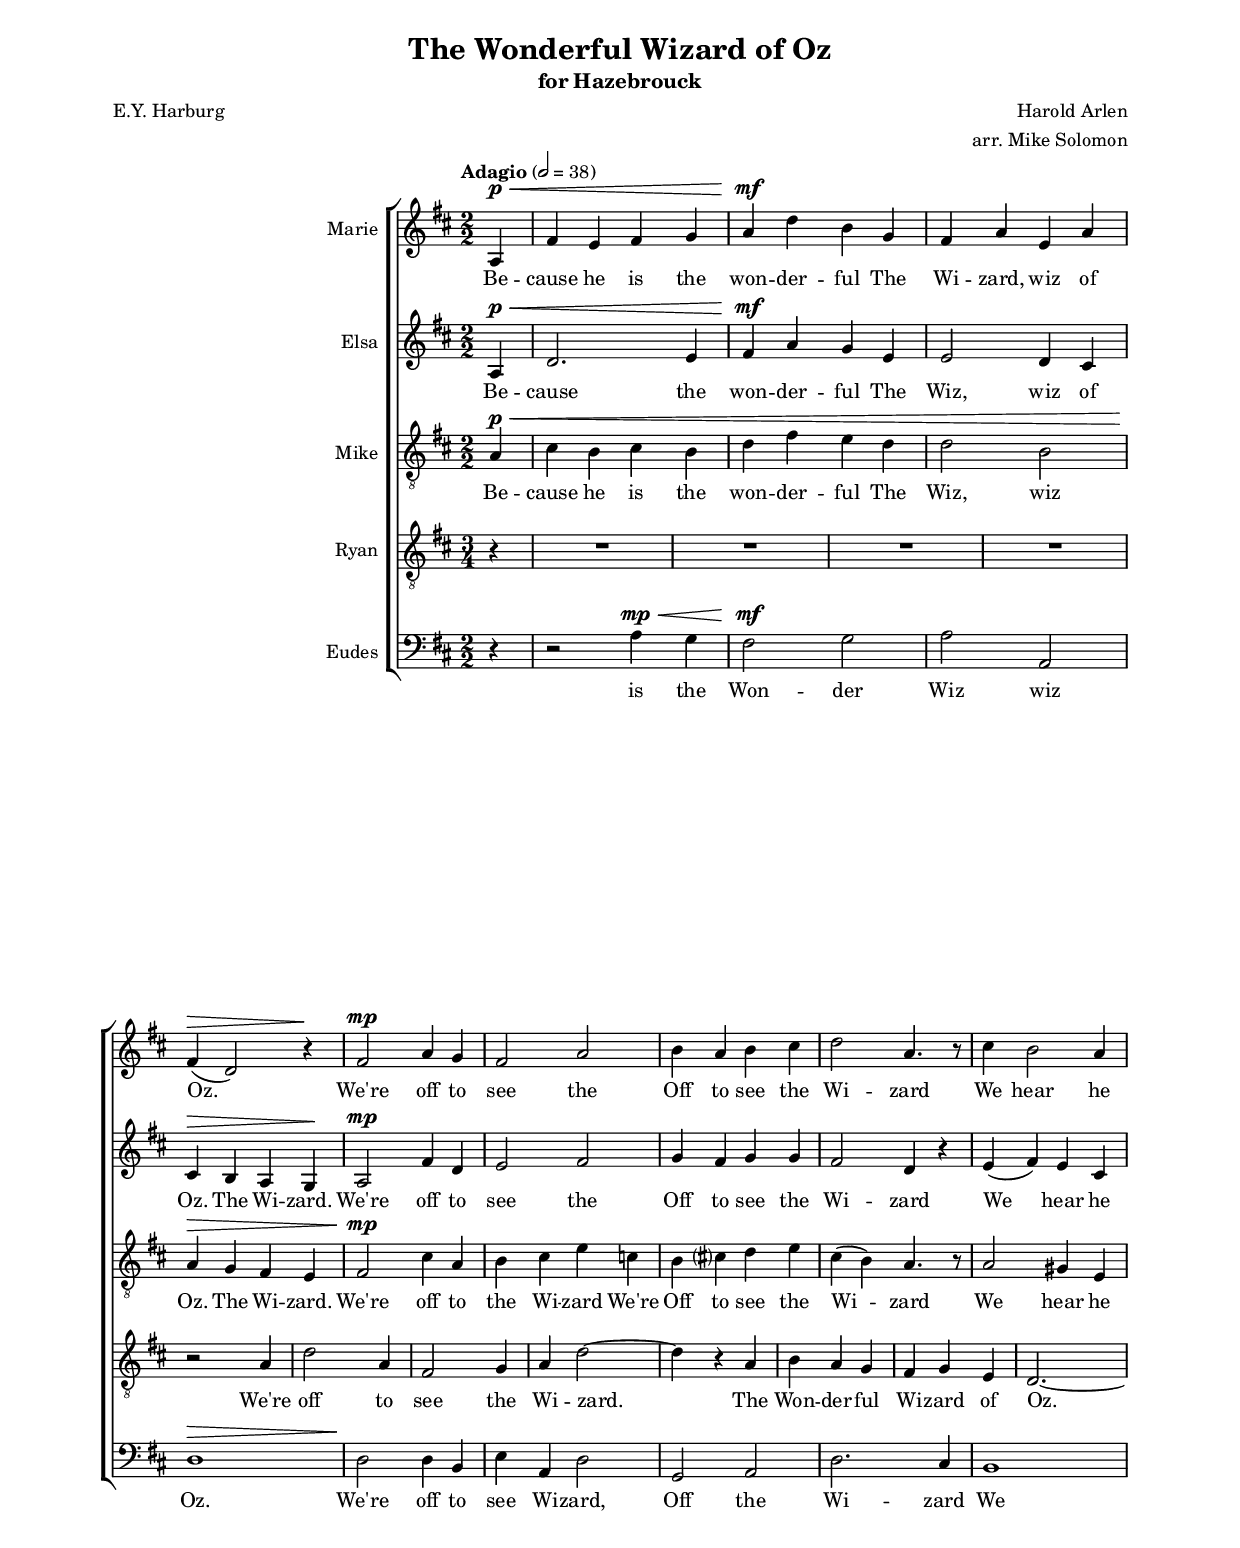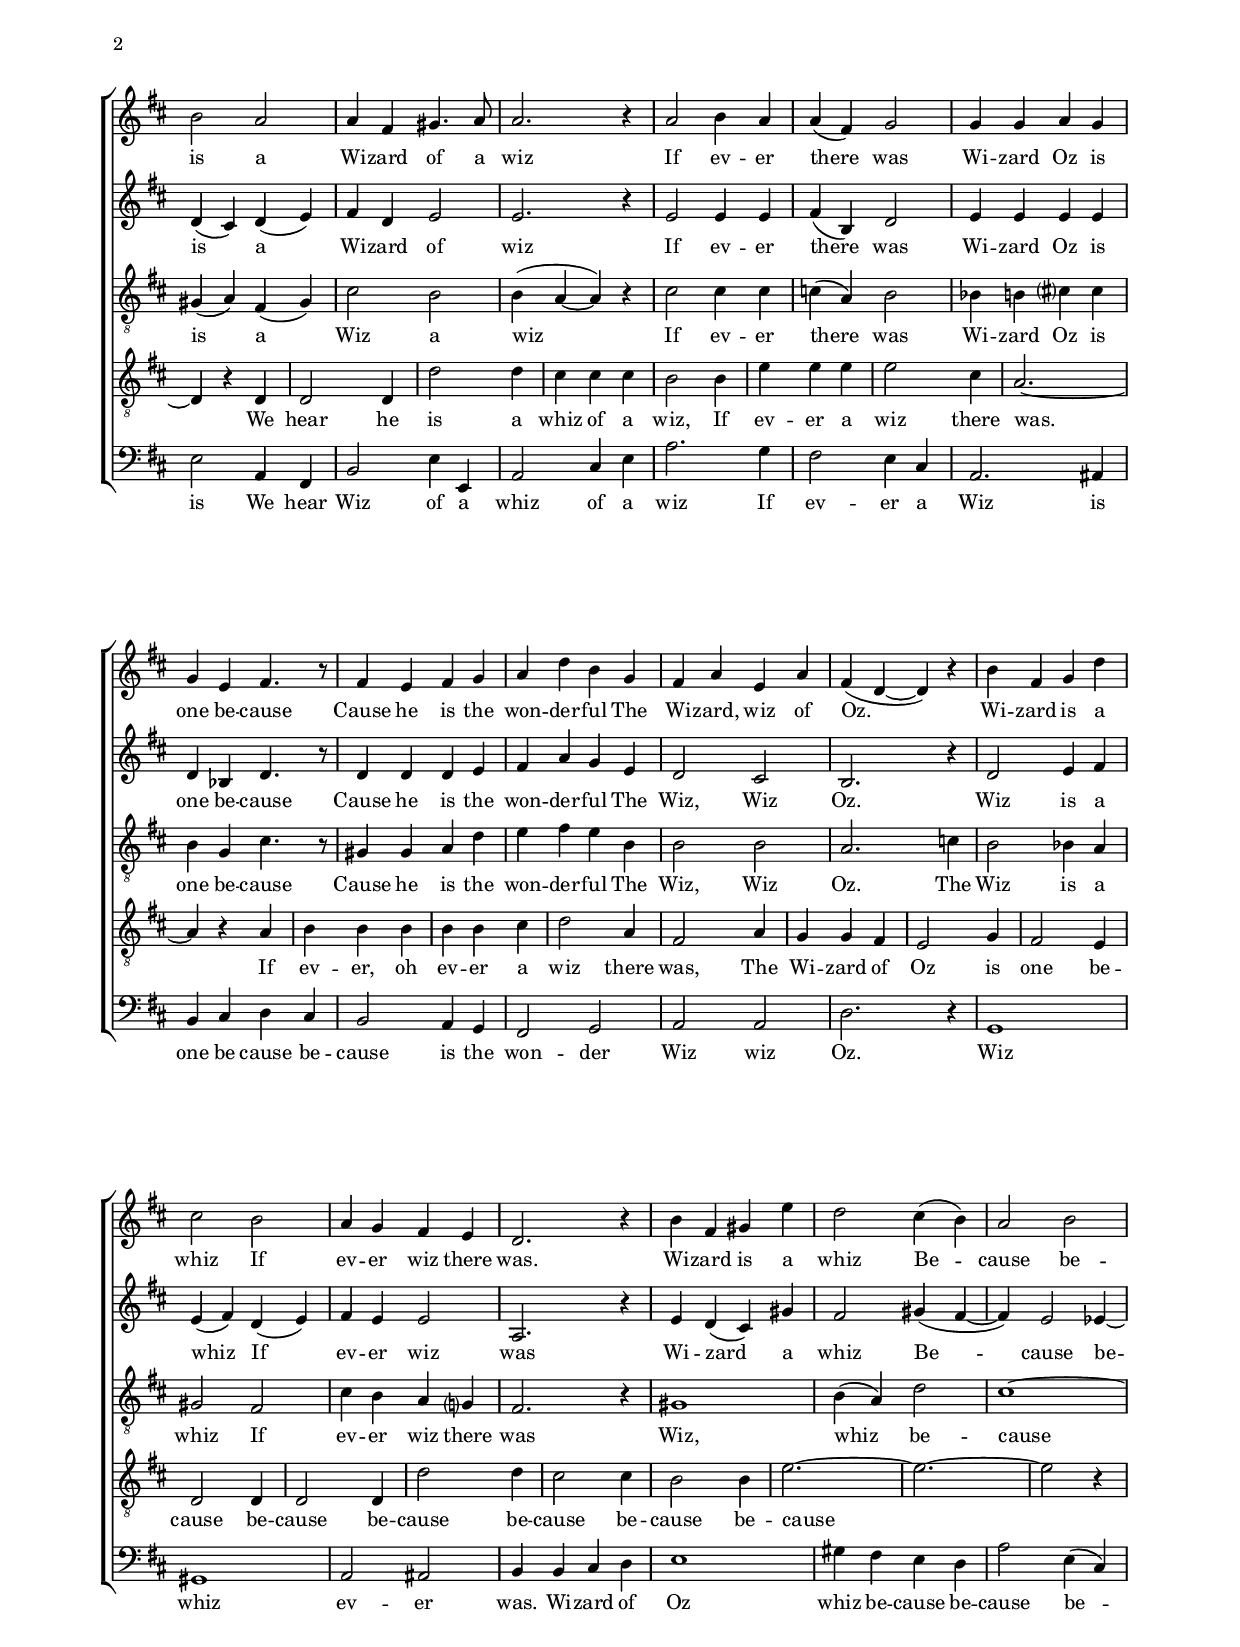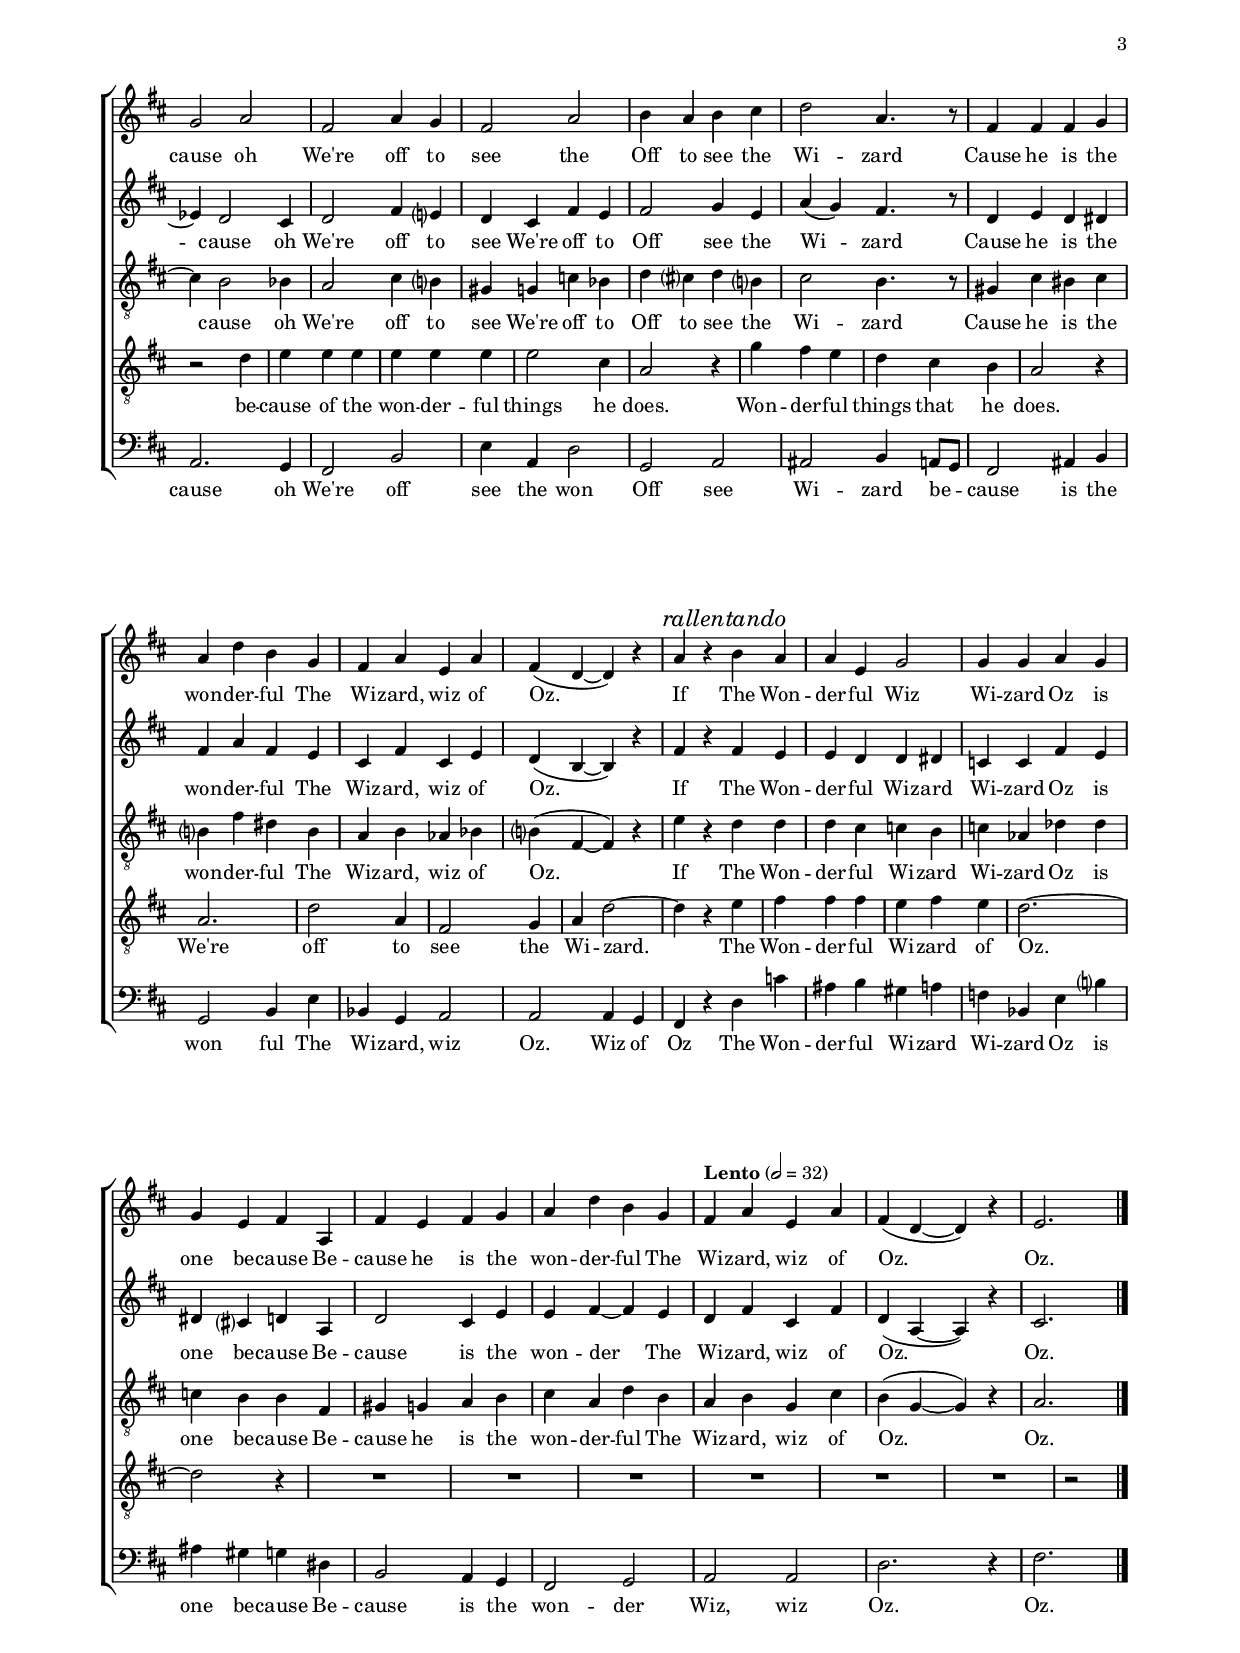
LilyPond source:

%TRANSPOSE TO D, KEEP IN SOPRANO!!!
\version "2.17.0"
\include "defs-devel.ly"
%{
    \new Staff \with { alignAboveContext = #"tenorstaff" }
     \relative c' {
      \key d \major
      R1 |
      r2 fis4 g |
      a fis d e |
      fis d fis e |
      fis d b cis |
      d b2 d4 |
      a a a a |
      a1 |
      r2 d ~ |
      d4 cis2. |
      b2 b'4 a
      g fis e d |
      cis cis cis' b |
      a g fis e |
      d d d d |
      d1 |
    }
  We're off to see the Wi -- zard.
  The Won -- der -- ful Wi -- zard of Oz.
  We hear he is a whiz of a wiz,
  If ev -- er a wiz there was.
  If ev -- er, oh ev -- er a wiz there was,
  The Wi -- zard of Oz is one be -- cause
  be -- cause be -- cause be -- cause be -- cause be -- cause
  be -- cause of the won -- der -- ful things he does.
  Won -- der -- ful things that he does.
  We're off to see the Wi -- zard.
  The Won -- der -- ful Wi -- zard of Oz.

%}
\paper {
  footnote-separator-markup = \markup { \column { " "\override #`(span-factor . 1/5) { \draw-hline } }}
  footnote-padding = 5\mm
  top-system-spacing = #'((basic-distance . 1) (minimum-distance . 0) (padding . 1) (stretchability . 40))
  bottom-system-spacing = #'((basic-distance . 1) (minimum-distance . 0) (padding . 1) (stretchability . 50))
  ragged-right = ##f
  left-margin = 0.75\in
  right-margin = 0.75\in
  top-margin = 0.5\in
  bottom-margin = 0.6\in
  ragged-last-bottom = ##f
  %max-systems-per-page = #2
  indent = 1.9\in
}

#(ly:set-option 'point-and-click #f)

MyRed = \Red
MyBlack = \Black
myred = \once \override NoteHead.color = #red
myblack = \revert NoteHead.color
%MyRed = \revert NoteHead.color
%MyBlack = \revert NoteHead.color
%myred = \revert NoteHead.color
%myblack = \revert NoteHead.color

agogic = #(make-articulation "downbow")

\header {
  title = "The Wonderful Wizard of Oz" %(1)"
  subtitle = \markup { for Hazebrouck }
  composer = "Harold Arlen"
  poet = "E.Y. Harburg"
  arranger = "arr. Mike Solomon"
}

nothing = {}

marks = {
  \tempo "Adagio" 2=38
  s4
  \repeat unfold 36 { s1 | }
  \once \override Score.RehearsalMark.self-alignment-X = #LEFT
  \mark \markup \italic "rallentando"
  \unfoldChange #72 #64 #48 |
  \tempo Lento 2=32
  \repeat unfold 2 { s1 } 
  s2.
}

prefatoryMatter = {
  \key d \major
  #(set-accidental-style 'modern-cautionary)
  \partial 4
}


glock = \relative c'' {
  \prefatoryMatter
  \repeat unfold 20 { r4 a r e r fis r d | }
  r4 a' r e R1 |
  \relative c'' \repeat unfold 3 { r4 a r e r fis r d | }
  R1\fermataMarkup |
}

soprano = \relative c' { \autoBeamOff
  \prefatoryMatter
  \time 2/2
  %R1*3 | r2.
  a4\p\< |
  fis' e fis g |
  a\mf d b g |
  fis a e a |
  fis\> ( d2 ) r4\! |
  fis2\mp a4 g |
  fis2 a |
  b4 a b cis |
  d2 a4. r8 |
  cis4 b2 a4 |
  b2 a |
  a4 fis gis4. a8 |
  a2. r4 |
  a2 b4 a |
  a ( fis )  g2 |
  g4 g a g |
  g e fis4. r8 |
  fis4 e fis g |
  a d b g |
  fis a e a |
  fis4 ( d ~ d ) r4 |
  b'4 fis g d' |
  cis2 b |
  a4 g fis e |
  d2. r4 |
  b' fis gis e' |
  d2 cis4 ( b ) |
  a2 b |
  g2 a |
  fis2 a4 g |
  fis2 a |
  b4 a b cis |
  d2 a4. r8 |
  fis4 fis fis g |
  a d b g |
  fis a e a |
  fis ( d4 ~ d4 ) r |
  a' r b4 a |
  a e g2 |
  g4 g a g |
  g e fis a, |
  fis'4 e fis g |
  a d b g |
  fis a e a |
  fis4 ( d ~ d ) r4 |
  e2. \bar "|."
}

sopranoWords = \lyricmode {
  Be -- cause he is the won -- der -- ful
  The Wi -- zard, wiz of Oz.
  We're off to see the
  Off to see the Wi -- zard
  We hear he is a
  Wi -- zard of a wiz
  If ev -- er there was
  Wi -- zard Oz is one be -- cause
  Cause he is the won -- der -- ful
  The Wi -- zard, wiz of Oz.
  Wi -- zard is a whiz
  If ev -- er wiz there was.
  Wi -- zard is a whiz
  Be -- cause be -- cause oh
  We're off to see the
  Off to see the Wi -- zard
  Cause he is the won -- der -- ful
  The Wi -- zard, wiz of Oz.
  If %ev -- er there was
    The Won -- der -- ful Wiz
  Wi -- zard Oz is one be -- cause
  Be -- cause he is the won -- der -- ful
  The Wi -- zard, wiz of Oz.
  Oz.
}

mezzo = \relative c' { \autoBeamOff
  \prefatoryMatter
  %R1*3 | r2.
  \time 2/2
  a4\p\< |
  d2. e4 |
  fis4\mf a g e |
  e2 d4 cis |
  cis\> b a g4\! |
  a2\mp fis'4 d |
  e2 fis |
  g4 fis g g |
  fis2 d4 r |
  e4 ( fis ) e4 cis |
  d4 ( cis ) d ( e ) |
  fis4 d e2 |
  e2. r4 |
  e2 e4 e |
  fis4 ( b, ) d2 |
  e4 e e e |
  d bes d4. r8 |
  d4 d d e |
  fis a g e |
  d2 cis2 |
  b2. r4 |
  d2 e4 fis |
  e4 ( fis ) d ( e ) |
  fis4 e4 e2 |
  a,2. r4 |
  e'4 d ( cis ) gis' |
  fis2 gis4 ( fis ~  |
  fis4 ) e2 ees4 ~ |
  ees4 d2 cis4 |
  d2 fis4 e |
  d4 cis fis4 e |
  fis2 g4 e |
  a4 ( g ) fis4. r8 |
  d4 e d dis |
  fis a fis e |
  cis4 fis cis4 e |
  d ( b4 ~ b ) r |
  fis'4 r fis4 e |
  e d4 d4 dis |
  c4 c fis e |
  dis cis d a |
  d2 cis4 e |
  e fis ~ fis e |
  d fis cis fis |
  d ( a ~ a ) r4 |
  cis2. \bar "|."
}

mezzoWords = \lyricmode {
  Be -- cause the won -- der -- ful
  The Wiz, wiz of Oz.
  The Wi -- zard.
  We're off to see the
  Off to see the Wi -- zard
  We hear he is a
  Wi -- zard of wiz
  If ev -- er there was
  Wi -- zard Oz is one be -- cause
  Cause he is the won -- der -- ful
  The Wiz, Wiz Oz.
  Wiz is a
  whiz
  If ev -- er wiz
  was
  Wi -- zard a whiz
  Be -- cause be -- cause
  oh
  We're off to see
  We're off to
  Off see the Wi -- zard
  Cause he is the won -- der -- ful
  The Wiz -- ard, wiz of Oz.
  If
    %ev -- er there was
    The Won -- der -- ful Wiz -- ard
  Wi -- zard Oz is one be -- cause
  Be -- cause  is the won -- der
  The Wi -- zard, wiz of Oz.
  Oz.
}

alto = \relative c' { \autoBeamOff
  \prefatoryMatter
  %R1*3 | r2.
  \time 2/2
  \clef "treble_8"
  a4\p\< |
  cis4 b cis b |
  d fis e d |
  d2 b |
  a4\> g fis e4 |
  fis2\mp cis'4 a |
  b4 cis e c |
  b cis d e |
  cis4 ( b ) a4. r8 |
  a2 gis4 e |
  gis4 ( a ) fis ( gis ) |
  cis2 b2 |
  b4 ( a ~ a ) r |
  cis2 cis4 cis |
  c ( a ) b2 |
  bes4 b cis cis |
  b4 g4 cis4. r8 |
  gis4 gis a d |
  e4 fis e b |
  b2 b |
  a2. c4 |
  b2 bes4 a |
  gis2 fis |
  cis'4 b a g |
  fis2. r4 |
  gis1 |
  b4 ( a ) d2 |
  cis1 ~ |
  cis4 b2 bes4 |
  a2 cis4 b |
  gis4 g c bes |
  d4 cis d b |
  cis2 b4. r8 |
  gis4 cis bis4 cis |
  b fis' dis b |
  a4 b aes bes |
  b4 ( fis4 ~ fis ) r |
  e'4 r d4 d |
  d cis c b |
  c4 aes des des |
  c b b fis |
  gis g a b |
  cis a d b |
  a4 b g cis |
  b ( g4 ~ g ) r4 |
  a2. \bar "|."
}

altoWords = \lyricmode {
  Be -- cause he is the won -- der -- ful
  The Wiz, wiz Oz.
  The Wi -- zard.
  We're off to the Wi -- zard
  We're
  Off to see the Wi -- zard
  We hear he is a
  Wiz a wiz
  If ev -- er there was
  Wi -- zard Oz is one be -- cause
  Cause he is the won -- der -- ful
  The Wiz, Wiz Oz.
  The Wiz is a
  whiz If
  ev -- er wiz there
  was
  Wiz, whiz be -- cause
  cause oh
  We're off to see
  We're off to
  Off to see the Wi -- zard
  Cause he is the won -- der -- ful
  The Wiz -- ard, wiz of Oz.
  If %ev -- er there was
    The Won -- der -- ful Wi -- zard
  Wi -- zard Oz is one be -- cause
  Be -- cause he is the won -- der -- ful
  The Wiz -- ard, wiz of Oz.
  Oz.
}

tenor = \relative c' {
  \autoBeamOff
  \time 2/2
  \clef "treble_8"
  \prefatoryMatter
  %R1*3 | r2.
  r4 |
  R1 | R1 | R1 |
  r2 a4 d ~ |
  d a fis2 |
  g4 a d2 ~ |
  d2 a4 b |
  a g fis g |
  e d2. ~ |
  d4 r4 d d ~ |
  d d d'2 |
  d4 cis cis cis |
  b2 b4 e |
  e e e2 |
  cis4 a2. ~ |
  a4 r a b |
  b b b b |
  cis d2 a4 |
  fis2 a4 g |
  g fis e2 |
  g4 fis2 e4 |
  d2 d4 d ~ |
  d d d'2 |
  d4 cis2 cis4 |
  b2 b4 e ~ |
  e1 ~ |
  e2. r4 |
  r2 d4 e |
  e e e e |
  e e2 cis4 |
  a2. g'4 |
  fis e d cis |
  b a2. |
  a2. d4 ~ |
  d a fis2 |
  g4 a d2 ~ |
  d4 r e fis |
  fis fis e fis |
  e d2. ~ |
  d2 r2 |
  R1*4 | r2. \bar "|." 
}

tenorExperimental = {
  \autoBeamOff
  \time 2/2
  \clef "treble_8"
  \prefatoryMatter
  %R1*3 | r2.
  \time 3/4 
  r4 |
  R2. R2. R2. R2. |
\transpose a e \relative c' {  r2
  d4
  g2 d4
  b2 c4
  d4 g2 ~ g4 r d4
  e4 d c
  b c a
  g2. ~ g4 r4 g4
  g2 g4
  g'2 g4
  fis4 fis fis
  e2 e4
  a4 a a
  a2 fis4
  d2. ~ d4 r4 d
  e e e
  e e fis
  g2 d4
  b2 d4
  c4 c b
  a2 c4
  b2 a4
  g2 g4
  g2 g4
  g'2 g4
  fis2 fis4
  e2 e4
  a2. ~ a2. ~ a2 r4 r2 g4
  a4 a a
  a a a
  a2 fis4
  d2 r4
  c'4 b a
  g fis e
  d2 r4
  d2.
  g2 d4
  b2 c4
  d4 g2 ~ g4 r a4
  b b b
  a b a
  g2. ~
  g2 r4
  R2.*6 | r2 \bar "|."
}
}

tenorWords = \lyricmode {
  We're off to see the Wi -- zard.
  The Won -- der -- ful Wi -- zard of Oz.
  We hear he is a whiz of a wiz,
  If ev -- er a wiz there was.
  If ev -- er, oh ev -- er a wiz there was,
  The Wi -- zard of Oz is one be -- cause
  be -- cause be -- cause be -- cause be -- cause be -- cause
  be -- cause of the won -- der -- ful things he does.
  Won -- der -- ful things that he does.
  We're off to see the Wi -- zard.
  The Won -- der -- ful Wi -- zard of Oz.
  Ah
}

bass = \relative c' { \autoBeamOff
  \prefatoryMatter
  \clef bass
  \time 2/2
  %R1*3 | R1 |
  r4
  r2 a4\mp\< g |
  fis2\mf g |
  a a, |
  d1\> |
  d2\! d4 b4 |
  e4 a,4 d2 |
  g,2 a |
  d2. cis4 |
  b1 |
  e2 a,4 fis |
  b2 e4 e, |
  a2 cis4 e |
  a2. g4 |
  fis2 e4 cis |
  a2. ais4 |
  b4 cis d cis |
  b2 a4 g |
  fis2 g |
  a2 a |
  d2. r4 |
  g,1 |
  gis1 |
  a2 ais |
  b4 b cis d |
  e1 |
  gis4 fis e d |
  a'2 e4 ( cis ) |
  a2. g4 |
  fis2 b |
  e4 a, d2 |
  g,2 a |
  ais2 b4 a8 [ g ] |
  fis2 ais4 b |
  g2 b4 e |
  bes4 g a2 |
  a2 a4 g |
  fis4 r d'4 c' |
  ais b gis a |
  f bes, e b' |
  ais gis g dis |
  b2 a4 g |
  fis2 g |
  a2 a |
  d2. r4 |
  fis2.  \bar "|."
}

bassWords = \lyricmode {
  is the Won -- der
  Wiz wiz Oz.
  We're off to
  see Wi -- zard,
  Off the Wi -- zard
  We is We hear Wiz of a
  whiz of a wiz If ev -- er a
  Wiz is one be cause be -- cause is the won -- der
  Wiz wiz Oz.
  Wiz whiz ev -- er was.
  Wi -- zard of Oz
  whiz be -- cause be -- cause be -- cause
  oh
  We're off
  see the won
  Off see Wi -- zard be -- cause is the
  won ful The Wi -- zard, wiz
  Oz. Wiz of Oz
  %ev -- er o ev -- er a
    The Won -- der -- ful Wi -- zard
  Wi -- zard Oz is one be -- cause
  Be -- cause is the won -- der
  Wiz, wiz Oz.
  Oz.
}

%%% SCORE
#(set-global-staff-size 16)

\score {
  \new ChoirStaff <<
    \new Staff \with { instrumentName = #"Marie" %shortInstrumentName = #"M."
} <<
      \new Voice = "soprano" { << { \numericTimeSignature
        \soprano
      } {
        \marks
      } {
        \nothing
      }>> }
      \new Lyrics \lyricsto "soprano" {
        \sopranoWords
      }
    >>
    \new Staff \with { instrumentName = #"Elsa" %shortInstrumentName = #"E."
} <<
      \new Voice = "mezzo" { << { \numericTimeSignature
        \mezzo
      } {
        \nothing
      } >> }
      \new Lyrics \lyricsto "mezzo" {
        \mezzoWords
      }
    >>
    \new Staff \with { instrumentName = #"Mike" %shortInstrumentName = #"Mk."
} <<
      \new Voice = "alto" { << { \numericTimeSignature
        \alto
      } {
        \nothing
      } >> }
      \new Lyrics \lyricsto "alto" {
        \altoWords
      }
    >>
    \new Staff = "tenorstaff" \with { instrumentName = #"Ryan" %shortInstrumentName = #"R."
} <<
      \new Voice = "tenor" { << { \numericTimeSignature
        \tenorExperimental
      } {
        \nothing
      } >> }
      \new Lyrics \lyricsto "tenor" {
        \tenorWords
      }
    >>
    \new Staff \with { instrumentName = #"Eudes" %shortInstrumentName = #"P." %\markup { \concat { E \super u . } }
} <<
      \new Voice = "bass" { << { \numericTimeSignature
        \bass
      } {
        \nothing
      } >> }
      \new Lyrics \lyricsto "bass" {
        \bassWords
      }
    >>
  >>
  \layout {
    \context {
      \Voice
      \override TextScript #'layer = #6
      \override NoteHead #'layer = #7
      \override Glissando #'breakable = ##t
      \override TupletNumber #'breakable = ##t
      \override TupletBracket #'breakable = ##t
      \override DynamicLineSpanner #'direction = #UP
      %\override Slur #'direction = #UP
      \remove "Forbid_line_break_engraver"
    }
    \context {
      \Staff
      \consists "Timing_translator"
      \consists "Default_bar_line_engraver"
      \consists "Metronome_mark_engraver"
      \override TimeSignature #'style = #'numbered
      \override StaffSymbol #'layer = #4
      \override TimeSignature #'layer = #3
      \override TimeSignature #'whiteout = ##t
    }
    \context {
      \Lyrics
      %\override LyricText #'whiteout = ##t
      \override LyricText #'layer = #6
    }
    \context {
      \Score
      \override InstrumentName.self-alignment-X = #RIGHT
      \override InstrumentName.padding = #1.0
      \remove "Metronome_mark_engraver"
      \remove "Timing_translator"
      \remove "Default_bar_line_engraver"
      \override NonMusicalPaperColumn #'allow-loose-spacing = ##f
    }
  }
}

%{
%%% piano redux
#(set-global-staff-size 20)

\score {
  \new PianoStaff <<
    \new Staff <<
      \new Voice = "1" { \voiceOne << \soprano \marks >> }
      \new Voice = "2" { \voiceTwo \mezzo }
      \new Voice = "3" { \voiceThree \alto }
    >>
    \new Staff <<
      \new Voice = "4" { \voiceOne \tenor }
      \new Voice = "5" { \voiceTwo \bass }
    >>
  >>
  \layout {
    \context {
      \Voice
      \override Hairpin.stencil = ##f
      \override DynamicText.stencil = ##f
      \override TextScript #'layer = #6
      \override NoteHead #'layer = #7
      \override Glissando #'breakable = ##t
      \override TupletNumber #'breakable = ##t
      \override TupletBracket #'breakable = ##t
      \remove "Forbid_line_break_engraver"
    }
    \context {
      \Staff
      \consists "Metronome_mark_engraver"
      \override TimeSignature #'style = #'numbered
      \override StaffSymbol #'layer = #4
      \override TimeSignature #'layer = #3
      \override TimeSignature #'whiteout = ##t
    }
    \context {
      \Lyrics
      %\override LyricText #'whiteout = ##t
      \override LyricText #'layer = #6
    }
    \context {
      \Score
      \remove "Metronome_mark_engraver"
      \override NonMusicalPaperColumn #'allow-loose-spacing = ##f
    }
  }
}
%}
%%% MIDI

\score {
  \new ChoirStaff <<
%{
    \new Staff \with { instrumentName = #"Glockenspiel" %shortInstrumentName = #"M."
} <<
      \new Voice = "glock" { << { \numericTimeSignature
        \glock
      } {
        \nothing
      } {
        \nothing
      }>> }
    >>
%}
    \new Staff \with { instrumentName = #"Marie" %shortInstrumentName = #"M."
} <<
      \new Voice = "soprano" { << { \numericTimeSignature
        \soprano
      } {
        \marks
      } >> }
      \new Lyrics \lyricsto "soprano" {
        \sopranoWords
      }
    >>
    \new Staff \with { instrumentName = #"Elsa" %shortInstrumentName = #"E."
} <<
      \new Voice = "mezzo" { \numericTimeSignature
        \mezzo
      }
      \new Lyrics \lyricsto "mezzo" {
        \mezzoWords
      }
    >>
    \new Staff \with { instrumentName = #"Mike" %shortInstrumentName = #"Mk."
} <<
      \new Voice = "alto" { \numericTimeSignature
        \alto
      }
      \new Lyrics \lyricsto "alto" {
        \altoWords
      }
    >>
    \new Staff \with { instrumentName = #"Ryan" %shortInstrumentName = #"R."
} <<
      \new Voice = "tenor" { \numericTimeSignature
        \tenor
      }
      \new Lyrics \lyricsto "tenor" {
        \tenorWords
      }
    >>
    \new Staff \with { instrumentName = #"Eudes" %shortInstrumentName = #"P." %\markup { \concat { E \super u . } }
} <<
      \new Voice = "bass" { \numericTimeSignature
        \bass
      }
      \new Lyrics \lyricsto "bass" {
        \bassWords
      }
    >>
  >>
  \midi {}
}
